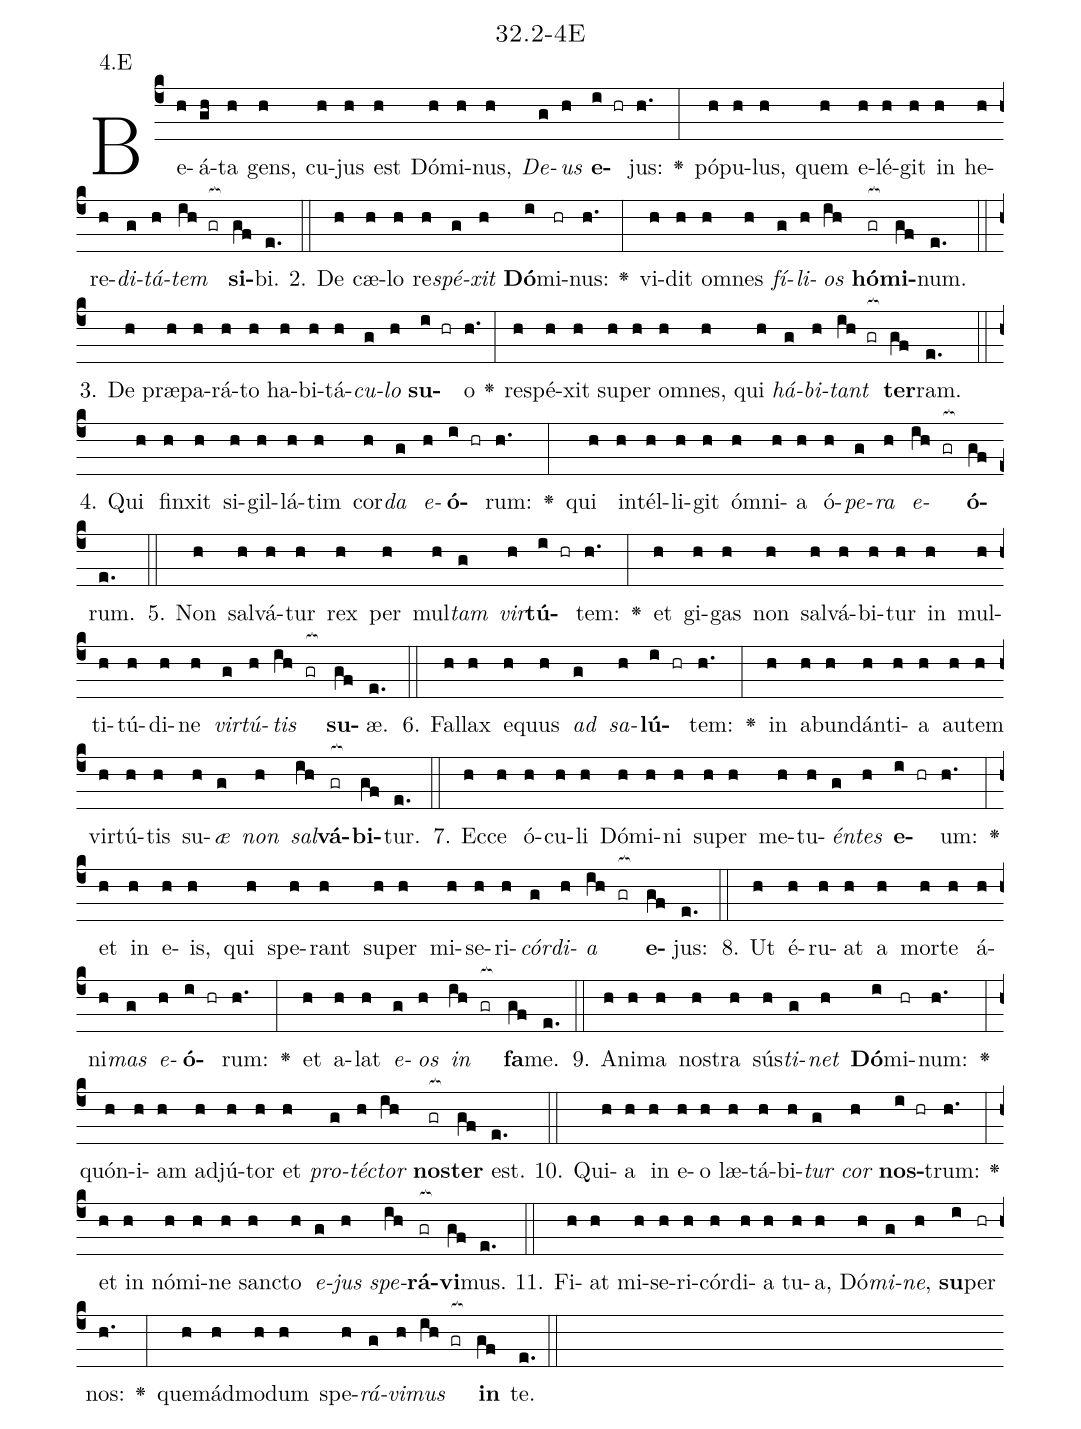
name: 32.2-4E;
annotation: 4.E;
%%
(c4)Be(h)á(gh)ta(h) gens,(h) cu(h)jus(h) est(h) Dó(h)mi(h)nus,(h) <i>De</i>(g)<i>us</i>(h) <b>e</b>(i hr)jus:(h.) <v>\greheightstar</v>(:) pó(h)pu(h)lus,(h) quem(h) e(h)lé(h)git(h) in(h) he(h)re(h)<i>di</i>(g)<i>tá</i>(h)<i>tem</i>(ih gr[ocb:1{]) <b>si</b>(gf[ocb:0}])bi.(e.) (::)
2. De(h) cæ(h)lo(h) re(h)<i>spé</i>(g)<i>xit</i>(h) <b>Dó</b>(i)mi(hr)nus:(h.) <v>\greheightstar</v>(:) vi(h)dit(h) om(h)nes(h) <i>fí</i>(g)<i>li</i>(h)<i>os</i>(ih) <b>hó</b>(gr[ocb:1{])<b>mi</b>(gf[ocb:0}])num.(e.) (::)
3. De(h) præ(h)pa(h)rá(h)to(h) ha(h)bi(h)tá(h)<i>cu</i>(g)<i>lo</i>(h) <b>su</b>(i hr)o(h.) <v>\greheightstar</v>(:) re(h)spé(h)xit(h) su(h)per(h) om(h)nes,(h) qui(h) <i>há</i>(g)<i>bi</i>(h)<i>tant</i>(ih gr[ocb:1{]) <b>ter</b>(gf[ocb:0}])ram.(e.) (::)
4. Qui(h) fin(h)xit(h) si(h)gil(h)lá(h)tim(h) cor(h)<i>da</i>(g) <i>e</i>(h)<b>ó</b>(i hr)rum:(h.) <v>\greheightstar</v>(:) qui(h) in(h)tél(h)li(h)git(h) óm(h)ni(h)a(h) ó(h)<i>pe</i>(g)<i>ra</i>(h) <i>e</i>(ih gr[ocb:1{])<b>ó</b>(gf[ocb:0}])rum.(e.) (::)
5. Non(h) sal(h)vá(h)tur(h) rex(h) per(h) mul(h)<i>tam</i>(g) <i>vir</i>(h)<b>tú</b>(i hr)tem:(h.) <v>\greheightstar</v>(:) et(h) gi(h)gas(h) non(h) sal(h)vá(h)bi(h)tur(h) in(h) mul(h)ti(h)tú(h)di(h)ne(h) <i>vir</i>(g)<i>tú</i>(h)<i>tis</i>(ih gr[ocb:1{]) <b>su</b>(gf[ocb:0}])æ.(e.) (::)
6. Fal(h)lax(h) e(h)quus(h) <i>ad</i>(g) <i>sa</i>(h)<b>lú</b>(i hr)tem:(h.) <v>\greheightstar</v>(:) in(h) ab(h)un(h)dán(h)ti(h)a(h) au(h)tem(h) vir(h)tú(h)tis(h) su(h)<i>æ</i>(g) <i>non</i>(h) <i>sal</i>(ih)<b>vá</b>(gr[ocb:1{])<b>bi</b>(gf[ocb:0}])tur.(e.) (::)
7. Ec(h)ce(h) ó(h)cu(h)li(h) Dó(h)mi(h)ni(h) su(h)per(h) me(h)tu(h)<i>én</i>(g)<i>tes</i>(h) <b>e</b>(i hr)um:(h.) <v>\greheightstar</v>(:) et(h) in(h) e(h)is,(h) qui(h) spe(h)rant(h) su(h)per(h) mi(h)se(h)ri(h)<i>cór</i>(g)<i>di</i>(h)<i>a</i>(ih gr[ocb:1{]) <b>e</b>(gf[ocb:0}])jus:(e.) (::)
8. Ut(h) é(h)ru(h)at(h) a(h) mor(h)te(h) á(h)ni(h)<i>mas</i>(g) <i>e</i>(h)<b>ó</b>(i hr)rum:(h.) <v>\greheightstar</v>(:) et(h) a(h)lat(h) <i>e</i>(g)<i>os</i>(h) <i>in</i>(ih gr[ocb:1{]) <b>fa</b>(gf[ocb:0}])me.(e.) (::)
9. A(h)ni(h)ma(h) nos(h)tra(h) sús(h)<i>ti</i>(g)<i>net</i>(h) <b>Dó</b>(i)mi(hr)num:(h.) <v>\greheightstar</v>(:) quón(h)i(h)am(h) ad(h)jú(h)tor(h) et(h) <i>pro</i>(g)<i>téc</i>(h)<i>tor</i>(ih) <b>nos</b>(gr[ocb:1{])<b>ter</b>(gf[ocb:0}]) est.(e.) (::)
10. Qui(h)a(h) in(h) e(h)o(h) læ(h)tá(h)bi(h)<i>tur</i>(g) <i>cor</i>(h) <b>nos</b>(i hr)trum:(h.) <v>\greheightstar</v>(:) et(h) in(h) nó(h)mi(h)ne(h) sanc(h)to(h) <i>e</i>(g)<i>jus</i>(h) <i>spe</i>(ih)<b>rá</b>(gr[ocb:1{])<b>vi</b>(gf[ocb:0}])mus.(e.) (::)
11. Fi(h)at(h) mi(h)se(h)ri(h)cór(h)di(h)a(h) tu(h)a,(h) Dó(h)<i>mi</i>(g)<i>ne</i>,(h) <b>su</b>(i)per(hr) nos:(h.) <v>\greheightstar</v>(:) quem(h)ád(h)mo(h)dum(h) spe(h)<i>rá</i>(g)<i>vi</i>(h)<i>mus</i>(ih gr[ocb:1{]) <b>in</b>(gf[ocb:0}]) te.(e.) (::)
